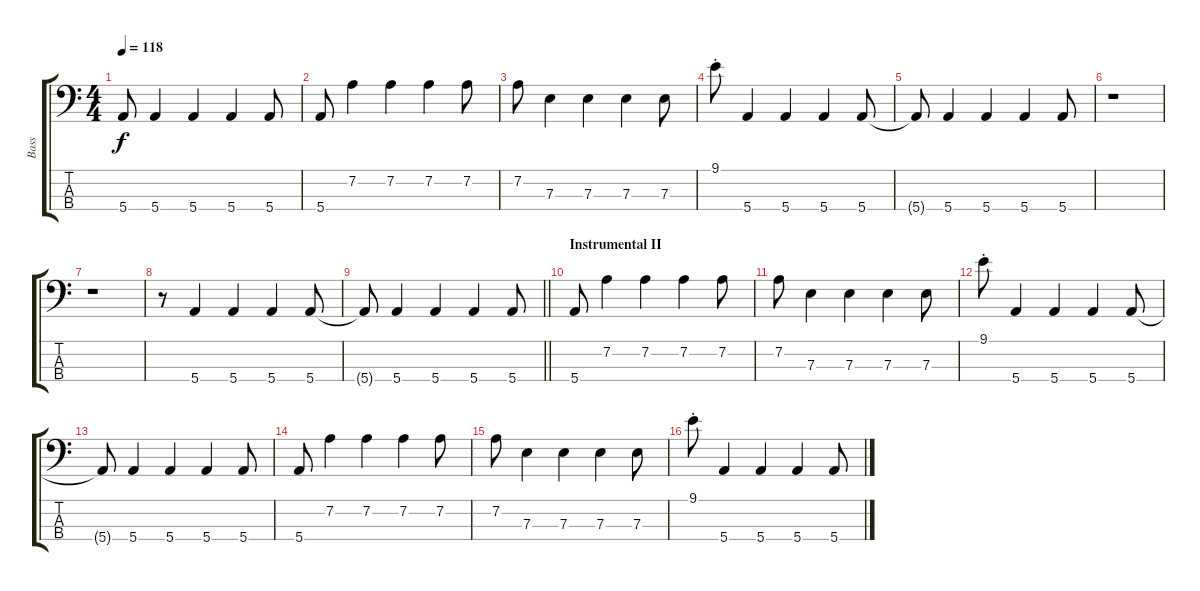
\track ("Bass" "Bass") {instrument electricbassfinger}
\staff {score tabs}
\tuning (G2 D2 A1 E1) {hide}
\ts (4 4)
\tempo 118
\clef f4
\ks c
5.4{t}.8{dy f} 5.4.4 5.4.4 5.4.4 5.4.8 |
5.4.8 7.2.4 7.2.4 7.2.4 7.2.8 |
7.2.8 7.3.4 7.3.4 7.3.4 7.3.8 |
9.1{st}.8 5.4.4 5.4.4 5.4.4 5.4.8 |
5.4{t}.8 5.4.4 5.4.4 5.4.4 5.4.8 |
r.1 |
r.1 |
r.8 5.4.4 5.4.4 5.4.4 5.4.8 |
\barLineRight lightlight
5.4{t}.8 5.4.4 5.4.4 5.4.4 5.4.8 |
\section ("" "Instrumental II")
5.4.8 7.2.4 7.2.4 7.2.4 7.2.8 |
7.2.8 7.3.4 7.3.4 7.3.4 7.3.8 |
9.1{st}.8 5.4.4 5.4.4 5.4.4 5.4.8 |
5.4{t}.8 5.4.4 5.4.4 5.4.4 5.4.8 |
5.4.8 7.2.4 7.2.4 7.2.4 7.2.8 |
7.2.8 7.3.4 7.3.4 7.3.4 7.3.8 |
9.1{st}.8 5.4.4 5.4.4 5.4.4 5.4.8
